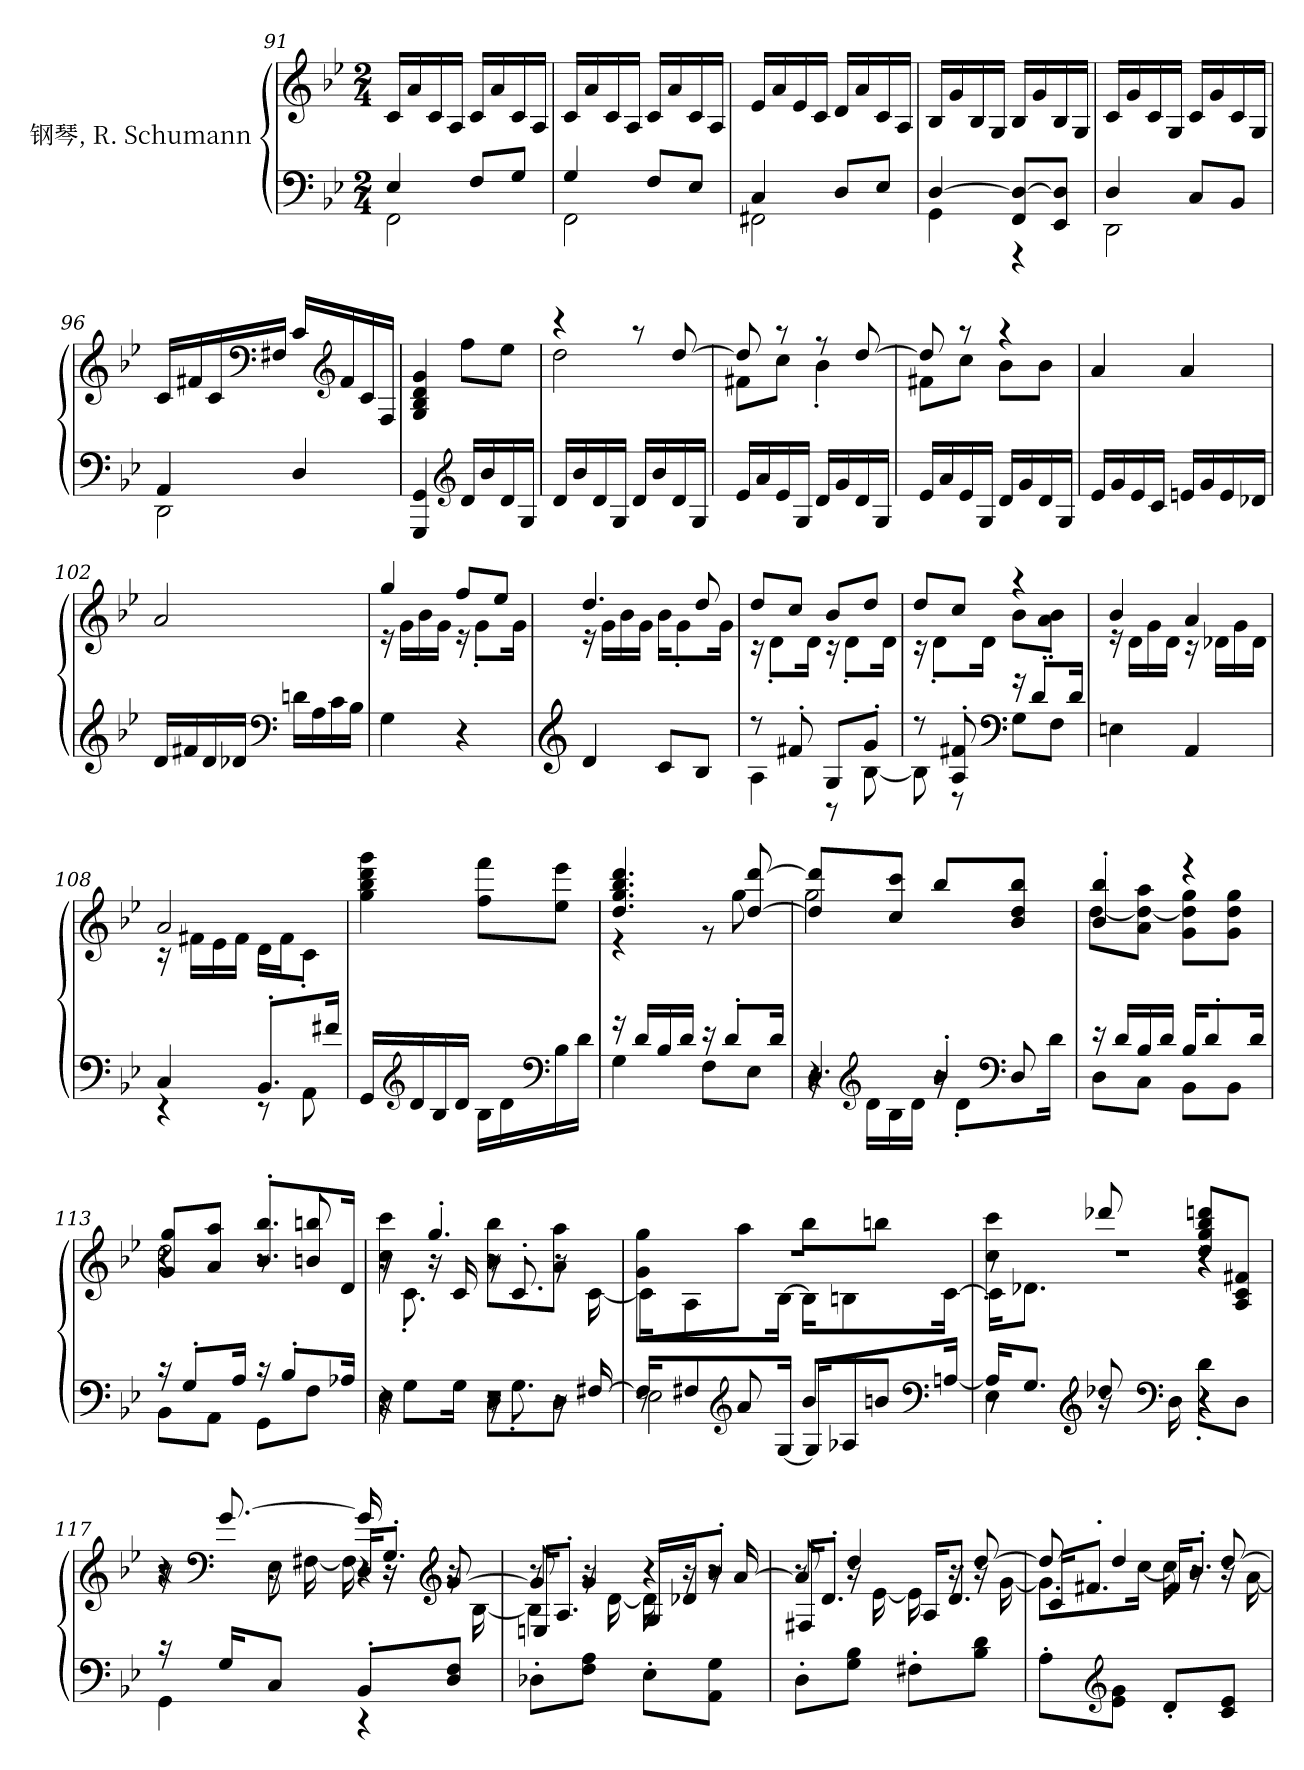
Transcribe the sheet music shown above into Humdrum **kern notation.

**kern	**kern
*part1	*part1
*staff2	*staff1
*I"钢琴, R. Schumann	*
*clefF4	*clefG2
*k[b-e-]	*k[b-e-]
*M2/4	*M2/4
=91	=91
*^	*
4E-/	2FF\	16c/LL
.	.	16a/
.	.	16c/
.	.	16A/JJ
8F/L	.	16c/LL
.	.	16a/
8G/J	.	16c/
.	.	16A/JJ
!!LO:LB:g=z
=92	=92	=92
4G/	2FF\	16c/LL
.	.	16a/
.	.	16c/
.	.	16A/JJ
8F/L	.	16c/LL
.	.	16a/
8E-/J	.	16c/
.	.	16A/JJ
=93	=93	=93
4C/	2FF#X\	16e-/LL
.	.	16a/
.	.	16e-/
.	.	16c/JJ
8D/L	.	16d/LL
.	.	16a/
8E-/J	.	16c/
.	.	16A/JJ
=94	=94	=94
[4D/	4GG\	16B-/LL
.	.	16g/
.	.	16B-/
.	.	16G/JJ
8FF/ 8D/_L	4r	16B-/LL
.	.	16g/
8EE-/ 8D/]J	.	16B-/
.	.	16G/JJ
=95	=95	=95
4D/	2DD\	16c/LL
.	.	16g/
.	.	16c/
.	.	16G/JJ
8C/L	.	16c/LL
.	.	16g/
8BB-/J	.	16c/
.	.	16G/JJ
!!LO:PB:g=z
=96	=96	=96
4AA/	2DD\	16c/LL
.	.	16f#X/
.	.	16c/
*	*	*clefF4
.	.	16F#X/JJ
4D/	.	16c/LL
*	*	*clefG2
.	.	16f#/
.	.	16c/
.	.	16F#/JJ
*v	*v	*
=97	=97
4GGG/ 4GG/	4G/ 4B-/ 4d/ 4g/
*clefG2	*
16d/LL	8ff\L
16b-/	.
16d/	8ee-\J
16G/JJ	.
=98	=98
*	*^
16d/LL	4r	2dd\
16b-/	.	.
16d/	.	.
16G/JJ	.	.
16d/LL	8r	.
16b-/	.	.
16d/	[8dd/	.
16G/JJ	.	.
=99	=99	=99
16e-/LL	8dd/]	8f#X\L
16a/	.	.
16e-/	8r	8cc\J
16G/JJ	.	.
16d/LL	8r	4b-'\
16g/	.	.
16d/	[8dd/	.
16G/JJ	.	.
!!LO:LB:g=z	!!
=100	=100	=100
16e-/LL	8dd/]	8f#X\L
16a/	.	.
16e-/	8r	8cc\J
16G/JJ	.	.
16d/LL	4r	8b-\L
16g/	.	.
16d/	.	8b-\J
16G/JJ	.	.
*	*v	*v
=101	=101
16e-/LL	4a/
16g/	.
16e-/	.
16c/JJ	.
16en/LL	4a/
16g/	.
16e/	.
16d-X/JJ	.
=102	=102
16d/LL	2a/
16f#X/	.
16d/	.
16d-X/JJ	.
*clefF4	*
16dn\LL	.
16A\	.
16c\	.
16B-\JJ	.
=103	=103
*	*^
4G\	4gg/	16r
.	.	16g\LL
.	.	16b-\
.	.	16g\JJ
4r	8ff/L	16r
.	.	8g'\L
.	8ee-/J	.
.	.	16g\Jk
!!LO:LB:g=z	!!
=104	=104	=104
*clefG2	*	*
4d/	4.dd/	16r
.	.	16g\LL
.	.	16b-\
.	.	16g\JJ
8c/L	.	16b-\KL
.	.	8g'\
8B-/J	8dd/	.
.	.	16g\Jk
=105	=105	=105
*^	*	*
8r	4A\	8dd/L	16r
.	.	.	8d'\L
8f#X'/	.	8cc/J	.
.	.	.	16d\Jk
8G/L	8r	8b-/L	16r
.	.	.	8d'\L
8g'/J	[8B-\	8dd/J	.
.	.	.	16d\Jk
=106	=106	=106	=106
8r	8B-\]	8dd/L	16r
.	.	.	8d'\L
8A/' 8f#X/'	8r	8cc/J	.
.	.	.	16d\Jk
*clefF4	*	*	*
16r	8G\L	4r	8b-\L
8d'/L	.	.	.
.	8F\J	.	8a\' 8b-\'J
16d/Jk	.	.	.
*v	*v	*	*
=107	=107	=107
4En\	4b-/	16r
.	.	16d\LL
.	.	16g\
.	.	16d\JJ
4AA/	4a/	16r
.	.	16d-X\LL
.	.	16g\
.	.	16d-\JJ
!!LO:LB:g=z	!!
=108	=108	=108
*^	*	*
4C/	4r	2a/	16r
.	.	.	16f#X\LL
.	.	.	16e-\
.	.	.	16f#\JJ
8.BB-'/L	8r	.	16d\LL
.	.	.	16f#\J
.	8AA\	.	8c'\J
16f#X/Jk	.	.	.
*v	*v	*	*
*	*v	*v
=109	=109
16GG/LL	4gg\ 4bb-\ 4ddd\ 4ggg\
*clefG2	*
16d/	.
16B-/	.
16d/JJ	.
16B-\LL	8ff\ 8fff\L
16d\	.
*clefF4	*
16B-\	8ee-\ 8eee-\J
16d\JJ	.
=110	=110
*^	*^
16r	4G\	4.dd/ 4.gg/ 4.bb-/ 4.ddd/	4r
16d/LL	.	.	.
16B-/	.	.	.
16d/JJ	.	.	.
16r	8F\L	.	8r
8d'/L	.	.	.
.	8E-\J	[8dd/ [8ddd/	8gg\
16d/Jk	.	.	.
=111	=111	=111	=111
*	*^	*	*
4r	16r	4.D/	8dd/] 8ddd/]L	2gg\
*clefG2	*	*	*	*
.	16d\LL	.	.	.
.	16B-\	.	8cc/ 8ccc/J	.
.	16d\JJ	.	.	.
4b-'/	16r	.	8bb-/L	.
.	8d'\L	.	.	.
*clefF4	*	*	*	*
.	.	8D/	8b-/ 8dd/ 8bb-/J	.
.	16d\Jk	.	.	.
*	*v	*v	*	*
!!LO:LB:g=z	!!
=112	=112	=112	=112
16r	8D\L	4b-/' 4bb-/'	[8dd\L
16d/LL	.	.	.
16B-/	8C\J	.	8a\ 8dd\_ 8aa\J
16d/JJ	.	.	.
16B-/KL	8BB-\L	4r	8g\ 8dd\] 8gg\L
8d'/	.	.	.
.	8BB-\J	.	8g\ 8dd\ 8gg\J
16d/Jk	.	.	.
=113	=113	=113	=113
*	*	*	*^
16r	8BB-\L	4r	2dd\	8g/ 8gg/L
8G'/L	.	.	.	.
.	8AA\J	.	.	8a/ 8aa/J
16A/Jk	.	.	.	.
16r	8GG\L	8r	.	8.b-/' 8.bb-/'L
8B-'/L	.	.	.	.
.	8F\J	8bn/ 8bbn/	.	.
16A-X/Jk	.	.	.	16d/Jk
=114	=114	=114	=114	=114
*^	*^	*	*	*^
2r	16r	4r	4E-\	8r	4cc\ 4ccc\	8r	16r
.	8G\L	.	.	.	.	.	8.c'\
.	.	.	.	4.gg'/	.	16r	.
.	16G\Jk	.	.	.	.	16c/	.
.	16r	8r	8D\L	.	8b-\ 8bb-\L	16r	8r
.	8.G'\	.	.	.	.	8.c'/	.
.	.	16r	8D\J	.	8a\ 8aa\J	.	16r
.	.	[16F#X/	.	.	.	.	[16c\
*	*	*v	*v	*	*	*	*
*	*	*	*	*	*v	*v
!!LO:LB:g=z
=115	=115	=115	=115	=115	=115
8r	16F#/KL]	2E-\	2r	8g\ 8gg\L	16c\KL]
.	8F#X/	.	.	.	8A\
*clefG2	*	*	*	*	*
8a/	.	.	.	8aa\J	.
.	[16G/Jk	.	.	.	[16B-\Jk
8b-/L	16G/KL]	.	.	8bb-\L	16B-\KL]
.	8A-X/	.	.	.	8Bn\
8bn/J	.	.	.	8bbn\J	.
*clefF4	*	*	*	*	*
.	[16An/Jk	.	.	.	[16c\Jk
=116	=116	=116	=116	=116	=116
*	*	*^	*	*	*^
8r	8r	16A/KL]	4E-\	2r	4cc\' 4ccc\'	8r	16c\KL]
.	.	8.G/J	.	.	.	.	8.d-X\J
*clefG2	*	*	*	*	*	*	*
8dd-X/	16r	.	.	.	.	8ddd-X/	.
*clefF4	*	*	*	*	*	*	*
.	16D\	.	.	.	.	.	.
4r	8d'\L	4r	4r	.	4r	8dd/ 8gg/ 8bb-/ 8dddn/L	4r
.	8D\J	.	.	.	.	8A/ 8c/ 8f#X/J	.
*	*v	*v	*v	*	*	*	*
!!LO:PB:g=z	!!	!!	!!
=117	=117	=117	=117	=117	=117
16r	4GG\	16r	8r	4r	8r
*	*	*clefF4	*	*	*
16G/KL	.	[8.g/	.	.	.
8C/J	.	.	8E-\	.	16r
.	.	.	.	.	[16F#X\
8BB-'/L	4r	16g/]	4r	16D/KL	16F#\]
.	.	16r	.	8.G'/J	16r
*	*	*clefG2	*	*	*
8D/ 8F/J	.	[8g/	.	.	16r
.	.	.	.	.	[16B-\
*v	*v	*	*	*	*
=118	=118	=118	=118	=118
8D-X'\L	8g/]	8r	16En/KL	4B-\]
.	.	.	8.A'/J	.
8F\ 8A\J	4g/	16r	.	.
.	.	[16d\	.	.
8E-'\L	.	16d\]	16G/LL	4r
.	.	16r	16d-X/J	.
8AA\ 8G\J	16r	8r	8b-'/J	.
.	[16a/	.	.	.
*	*	*	*v	*v
=119	=119	=119	=119
8D'\L	8a/]	8r	16F#X/KL
.	.	.	8.d'/J
8G\ 8B-\J	4dd/	16r	.
.	.	[16e-\	.
8F#X'\L	.	16e-\]	16A/KL
.	.	16r	8.d'/J
8B-\ 8d\J	[8dd/	16r	.
.	.	[16g\	.
!!LO:LB:g=z	!!	!!
=120	=120	=120	=120
8A'\L	8dd/]	8.g\L]	16c/KL
.	.	.	8.f#X'/J
*clefG2	*	*	*
8e-\ 8g\J	4dd/	.	.
.	.	[16cc\Jk	.
8d'/L	.	16cc\]	16f#/KL
.	.	16r	8.b-'/J
8c/ 8e-/J	[8dd/	16r	.
.	.	[16a\	.
*	*v	*v	*v
=	=
*-	*-
